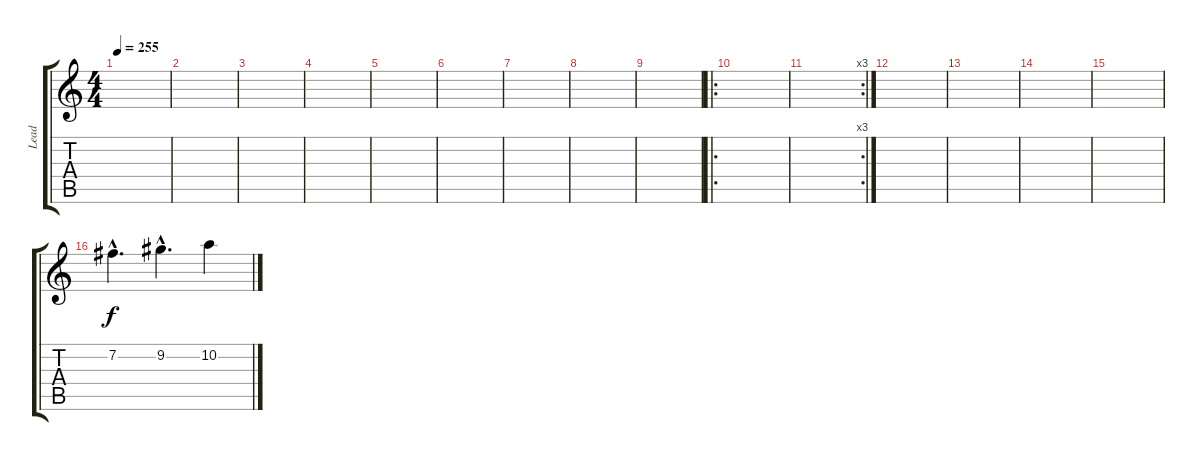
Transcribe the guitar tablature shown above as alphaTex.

\track ("Lead" "Lead") {instrument distortionguitar}
\staff {score tabs}
\tuning (E4 B3 G3 D3 A2 E2) {hide}
\ts (4 4)
\tempo 255
\clef g2
\ks c
|
|
|
|
|
|
|
|
|
\ro
|
\rc 3
|
|
|
|
|
7.2{hac}.4{d} 9.2{hac}.4{d} 10.2.4
